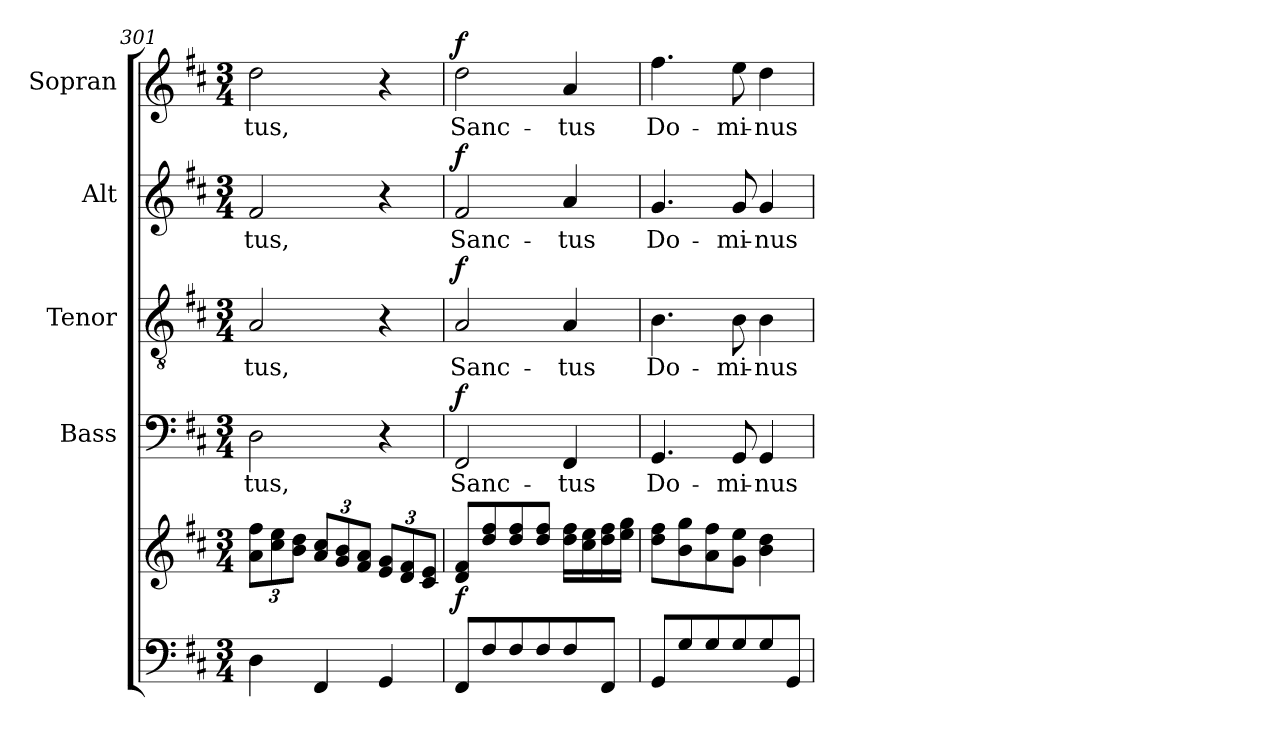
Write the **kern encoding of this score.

**kern	**kern	**dynam	**kern	**text	**dynam	**kern	**text	**dynam	**kern	**text	**dynam	**kern	**text	**dynam
*part5	*part5	*part5	*part4	*part4	*part4	*part3	*part3	*part3	*part2	*part2	*part2	*part1	*part1	*part1
*staff6	*staff5	*staff5/6	*staff4	*staff4	*staff4	*staff3	*staff3	*staff3	*staff2	*staff2	*staff2	*staff1	*staff1	*staff1
*	*	*	*I"Bass	*	*	*I"Tenor	*	*	*I"Alt	*	*	*I"Sopran	*	*
*	*	*	*I'B.	*	*	*I'T.	*	*	*I'A.	*	*	*I'S.	*	*
*clefF4	*clefG2	*	*clefF4	*	*	*clefGv2	*	*	*clefG2	*	*	*clefG2	*	*
*k[f#c#]	*k[f#c#]	*	*k[f#c#]	*	*	*k[f#c#]	*	*	*k[f#c#]	*	*	*k[f#c#]	*	*
*D:	*D:	*	*D:	*	*	*D:	*	*	*D:	*	*	*D:	*	*
*M3/4	*M3/4	*	*M3/4	*	*	*M3/4	*	*	*M3/4	*	*	*M3/4	*	*
=301	=301	=301	=301	=301	=301	=301	=301	=301	=301	=301	=301	=301	=301	=301
!	!	!	!	!LO:LY:b	!	!	!LO:LY:b	!	!	!LO:LY:b	!	!	!LO:LY:b	!
4D\	12a\ 12ff#\L	.	2D\	-tus,	.	2A/	-tus,	.	2f#/	-tus,	.	2dd\	-tus,	.
.	12cc#\ 12ee\	.	.	.	.	.	.	.	.	.	.	.	.	.
.	12b\ 12dd\J	.	.	.	.	.	.	.	.	.	.	.	.	.
4FF#/	12a/ 12cc#/L	.	.	.	.	.	.	.	.	.	.	.	.	.
.	12g/ 12b/	.	.	.	.	.	.	.	.	.	.	.	.	.
.	12f#/ 12a/J	.	.	.	.	.	.	.	.	.	.	.	.	.
4GG/	12e/ 12g/L	.	4r	.	.	4r	.	.	4r	.	.	4r	.	.
.	12d/ 12f#/	.	.	.	.	.	.	.	.	.	.	.	.	.
.	12c#/ 12e/J	.	.	.	.	.	.	.	.	.	.	.	.	.
!!LO:LB:g=z
=302	=302	=302	=302	=302	=302	=302	=302	=302	=302	=302	=302	=302	=302	=302
!	!	!LO:DY:b	!	!LO:LY:b	!LO:DY:a	!	!LO:LY:b	!LO:DY:a	!	!LO:LY:b	!LO:DY:a	!	!LO:LY:b	!LO:DY:a
8FF#/L	8d/ 8f#/L	f	2FF#/	Sanc-	f	2A/	Sanc-	f	2f#/	Sanc-	f	2dd\	Sanc-	f
8F#/	8dd/ 8ff#/	.	.	.	.	.	.	.	.	.	.	.	.	.
8F#/	8dd/ 8ff#/	.	.	.	.	.	.	.	.	.	.	.	.	.
8F#/	8dd/ 8ff#/J	.	.	.	.	.	.	.	.	.	.	.	.	.
!	!	!	!	!LO:LY:b	!	!	!LO:LY:b	!	!	!LO:LY:b	!	!	!LO:LY:b	!
8F#/	16dd\ 16ff#\LL	.	4FF#/	-tus	.	4A/	-tus	.	4a/	-tus	.	4a/	-tus	.
.	16cc#\ 16ee\	.	.	.	.	.	.	.	.	.	.	.	.	.
8FF#/J	16dd\ 16ff#\	.	.	.	.	.	.	.	.	.	.	.	.	.
.	16ee\ 16gg\JJ	.	.	.	.	.	.	.	.	.	.	.	.	.
=303	=303	=303	=303	=303	=303	=303	=303	=303	=303	=303	=303	=303	=303	=303
!	!	!	!	!LO:LY:b	!	!	!LO:LY:b	!	!	!LO:LY:b	!	!	!LO:LY:b	!
8GG/L	8dd\ 8ff#\L	.	4.GG/	Do-	.	4.B\	Do-	.	4.g/	Do-	.	4.ff#\	Do-	.
8G/	8b\ 8gg\	.	.	.	.	.	.	.	.	.	.	.	.	.
8G/	8a\ 8ff#\	.	.	.	.	.	.	.	.	.	.	.	.	.
!	!	!	!	!LO:LY:b	!	!	!LO:LY:b	!	!	!LO:LY:b	!	!	!LO:LY:b	!
8G/	8g\ 8ee\J	.	8GG/	-mi-	.	8B\	-mi-	.	8g/	-mi-	.	8ee\	-mi-	.
!	!	!	!	!LO:LY:b	!	!	!LO:LY:b	!	!	!LO:LY:b	!	!	!LO:LY:b	!
8G/	4b\ 4dd\	.	4GG/	-nus	.	4B\	-nus	.	4g/	-nus	.	4dd\	-nus	.
8GG/J	.	.	.	.	.	.	.	.	.	.	.	.	.	.
=	=	=	=	=	=	=	=	=	=	=	=	=	=	=
*-	*-	*-	*-	*-	*-	*-	*-	*-	*-	*-	*-	*-	*-	*-
